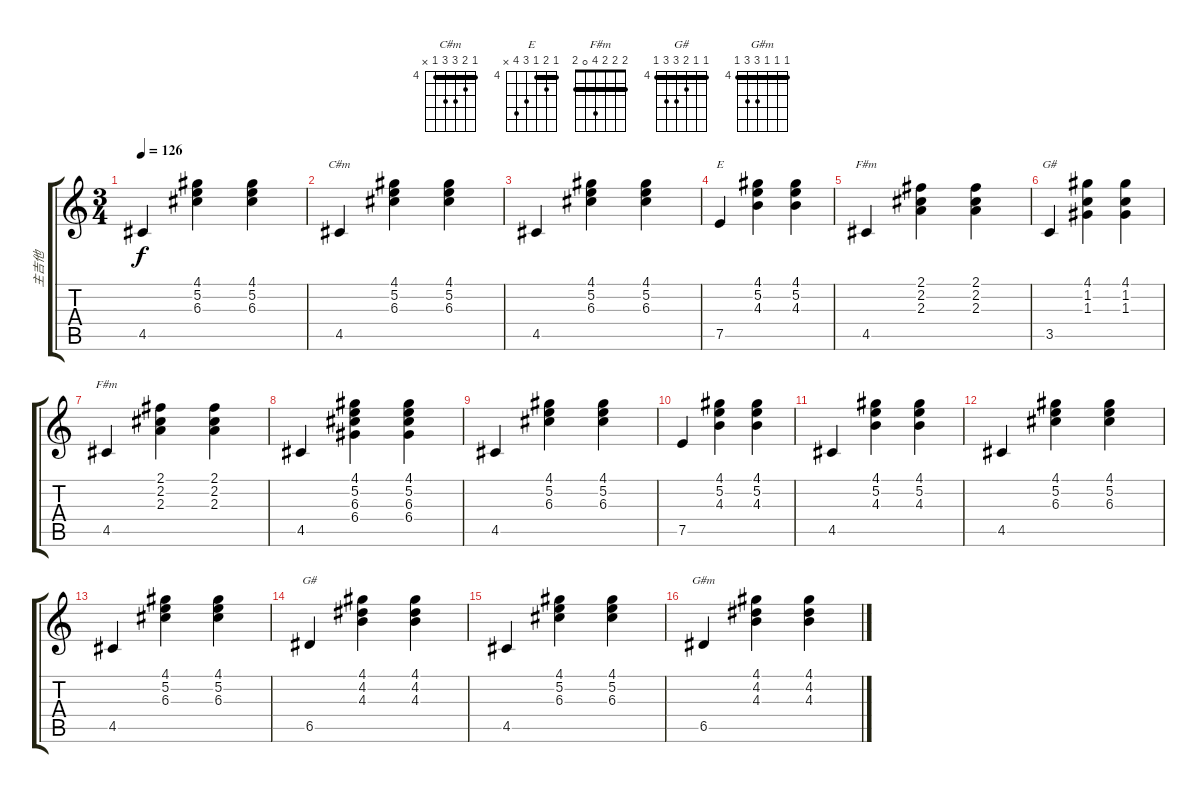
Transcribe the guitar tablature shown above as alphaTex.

\track ("主吉他" "主吉他") {instrument acousticguitarsteel}
\staff {score tabs}
\tuning (E4 B3 G3 D3 A2 E2) {hide}
\chord ("C#m" 4 5 6 6 4 x) {firstfret 4 barre 4}
\chord ("E" 4 5 4 6 7 x) {firstfret 4 barre 4}
\chord ("F#m" 2 2 2 4 4 2) {barre 2}
\chord ("G#" 4 1 1 1 3 4) {barre 1}
\chord ("F#m" 2 2 2 4 0 2) {barre 2}
\chord ("G#" 4 4 5 6 6 4) {firstfret 4 barre 4}
\chord ("G#m" 4 4 4 6 6 4) {firstfret 4 barre 4}
\ts (3 4)
\tempo 126
\clef g2
\ks c
4.5.4{dy f} (4.1 5.2 6.3).4 (4.1 5.2 6.3).4 |
4.5.4{ch "C#m"} (4.1 5.2 6.3).4 (4.1 5.2 6.3).4 |
4.5.4 (4.1 5.2 6.3).4 (4.1 5.2 6.3).4 |
7.5.4{ch "E"} (4.1 5.2 4.3).4 (4.1 5.2 4.3).4 |
4.5.4{ch "F#m"} (2.1 2.2 2.3).4 (2.1 2.2 2.3).4 |
3.5.4{ch "G#"} (4.1 1.2 1.3).4 (4.1 1.2 1.3).4 |
4.5.4{ch "F#m"} (2.1 2.2 2.3).4 (2.1 2.2 2.3).4 |
4.5.4 (4.1 5.2 6.3 6.4).4 (4.1 5.2 6.3 6.4).4 |
4.5.4 (4.1 5.2 6.3).4 (4.1 5.2 6.3).4 |
7.5.4 (4.1 5.2 4.3).4 (4.1 5.2 4.3).4 |
4.5.4 (4.1 5.2 4.3).4 (4.1 5.2 4.3).4 |
4.5.4 (4.1 5.2 6.3).4 (4.1 5.2 6.3).4 |
4.5.4 (4.1 5.2 6.3).4 (4.1 5.2 6.3).4 |
6.5.4{ch "G#"} (4.1 4.2 4.3).4 (4.1 4.2 4.3).4 |
4.5.4 (4.1 5.2 6.3).4 (4.1 5.2 6.3).4 |
6.5.4{ch "G#m"} (4.1 4.2 4.3).4 (4.1 4.2 4.3).4
